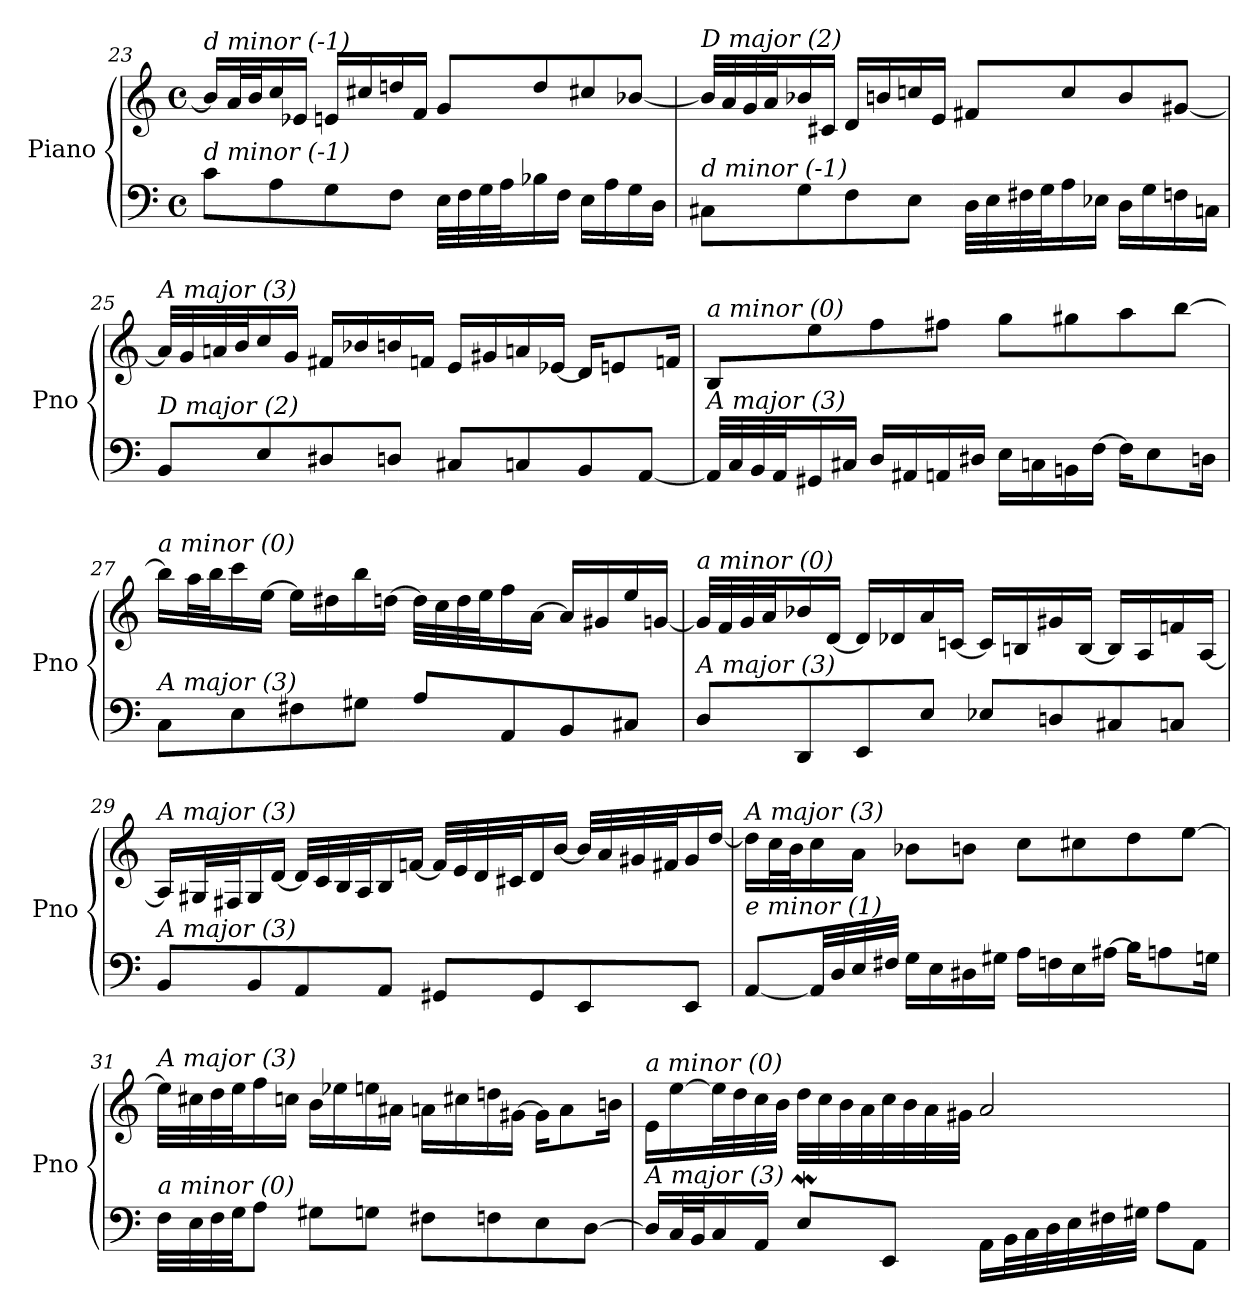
**kern	**kern
*part1	*part1
*staff2	*staff1
*I"Piano	*
*I'Pno	*
!!LO:PB:g=z
*clefF4	*clefG2
*k[]	*k[]
*M4/4	*M4/4
*met(c)	*met(c)
=23	=23
!	!LO:TX:i:t=d minor (-1)
!LO:TX:i:t=d minor (-1)	!
8c\L	16b/LL]
.	32a/L
.	32b/J
8A\	16cc/
.	16e-Xi/JJ
8G\	16e/LL
.	16cc#X/
8F\J	16ddn/
.	16f/JJ
32E\LLL	8g/L
32F\	.
32G\	.
32A\J	.
16B-X\	8dd/
16F\JJ	.
16E\LL	8cc#X/
16A\	.
16G\	[8b-X/J
16D\JJ	.
=24	=24
!	!LO:TX:i:t=D major (2)
!LO:TX:i:t=d minor (-1)	!
8C#X\L	32b-/LLL]
.	32a/
.	32g/
.	32a/J
8G\	16b-X/
.	16c#X/JJ
8F\	16d/LL
.	16bn/
8E\J	16ccn/
.	16e/JJ
32D\LLL	8f#X/L
32E\	.
32F#X\	.
32G\J	.
16A\	8cc/
16E-X\JJ	.
16D\LL	8b/
16G\	.
16Fn\	[8g#Xi/J
16Cn\JJ	.
!!LO:LB:g=z
=25	=25
!	!LO:TX:i:t=A major (3)
!LO:TX:i:t=D major (2)	!
8BB/L	32a-/LLL]
.	32g/
.	32an/
.	32b/J
8E/	16cc/
.	16g/JJ
8D#X/	16f#X/LL
.	16b-Xi/
8Dn/J	16b/
.	16fn/JJ
8C#X/L	16e/LL
.	16g#X/
8Cn/	16an/
.	[16e-Xi/JJ
8BB/	16d#/KL]
.	8e/
[8AA/J	.
.	16fn/Jk
=26	=26
!	!LO:TX:i:t=a minor (0)
!LO:TX:i:t=A major (3)	!
32AA/LLL]	8B/L
32C/	.
32BB/	.
32AA/J	.
16GG#X/	8ee\
16C#X/JJ	.
16D/LL	8ff\
16AA#Xi/	.
16AA/	8ff#X\J
16D#X/JJ	.
16E\LL	8gg\L
16Cn\	.
16BBn\	8gg#X\
[16F\JJ	.
16F\KL]	8aa\
8E\	.
.	[8bb\J
16Dn\Jk	.
!!LO:LB:g=z
=27	=27
!	!LO:TX:i:t=a minor (0)
!LO:TX:i:t=A major (3)	!
8C\L	16bb\LL]
.	32aa\L
.	32bb\J
8E\	16ccc\
.	[16ee\JJ
8F#X\	16ee\LL]
.	16dd#X\
8G#X\J	16bb\
.	[16ddn\JJ
8A\L	32dd\LLL]
.	32cc\
.	32dd\
.	32ee\J
8AA/	16ff\
.	[16a\JJ
8BB/	16a/LL]
.	16g#X/
8C#X/J	16ee/
.	[16gn/JJ
=28	=28
!	!LO:TX:i:t=a minor (0)
!LO:TX:i:t=A major (3)	!
8D/L	32g/LLL]
.	32f/
.	32g/
.	32a/J
8DD/	16b-X/
.	[16d/JJ
8EE/	16d/LL]
.	16d-Xi/
8E/J	16a/
.	[16cn/JJ
8E-Xi/L	16c/LL]
.	16Bn/
8Dn/	16g#X/
.	[16B/JJ
8C#X/	16B/LL]
.	16A/
8Cn/J	16fn/
.	[16A/JJ
!!LO:LB:g=z
=29	=29
!	!LO:TX:i:t=A major (3)
!LO:TX:i:t=A major (3)	!
8BB/L	16A/LL]
.	32G#X/L
.	32F#X/J
8BB/	16G#/
.	[16d/JJ
8AA/	32d/LLL]
.	32c/
.	32B/
.	32A/J
8AA/J	16B/
.	[16fn/JJ
8GG#X/L	32f/LLL]
.	32e/
.	32d/
.	32c#X/J
8GG#/	16d/
.	[16b/JJ
8EE/	32b/LLL]
.	32a/
.	32g#X/
.	32f#X/J
8EE/J	16g#/
.	[16dd/JJ
=30	=30
!	!LO:TX:i:t=A major (3)
!LO:TX:i:t=e minor (1)	!
[8AA/L	16dd\LL]
.	32cc\L
.	32b\J
32AA/LL]	16cc\
32D/	.
32E/	16a\JJ
32F#X/JJJ	.
16G\LL	8b-X\L
16E\	.
16D#X\	8bn\J
16G#X\JJ	.
16A\LL	8cc\L
16Fn\	.
16E\	8cc#X\
[16A#Xi\JJ	.
16B-\KL]	8dd\
8A\	.
.	[8ee\J
16Gn\Jk	.
!!LO:LB:g=z
=31	=31
!	!LO:TX:i:t=A major (3)
!LO:TX:i:t=a minor (0)	!
32F\LLL	32ee\LLL]
32E\	32cc#X\
32F\	32dd\
32G\JJ	32ee\J
8A\J	16ff\
.	16ccn\JJ
8G#X\L	16b\LL
.	16ee-Xi\
8Gn\J	16ee\
.	16a#Xi\JJ
8F#X\L	16a\LL
.	16cc#X\
8Fn\	16ddn\
.	[16g#X\JJ
8E\	16g#\KL]
.	8a\
[8D\J	.
.	16bn\Jk
=32	=32
!	!LO:TX:i:t=a minor (0)
!LO:TX:i:t=A major (3)	!
16D/LL]	16e\LL
32C/L	[16ee\
32BB/J	.
16C/	32ee\L]
.	32dd\
16AA/JJ	32cc\
.	32b\JJJ
8EW/L	32dd\LLL
.	32cc\
.	32b\
.	32a\
8EE/J	32cc\
.	32b\
.	32a\
.	32g#X\JJJ
16AA\LL	2a/
32BB\L	.
32C\	.
32D\	.
32E\	.
32F#X\	.
32G#X\JJJ	.
8A\L	.
8AA\J	.
=	=
*-	*-
